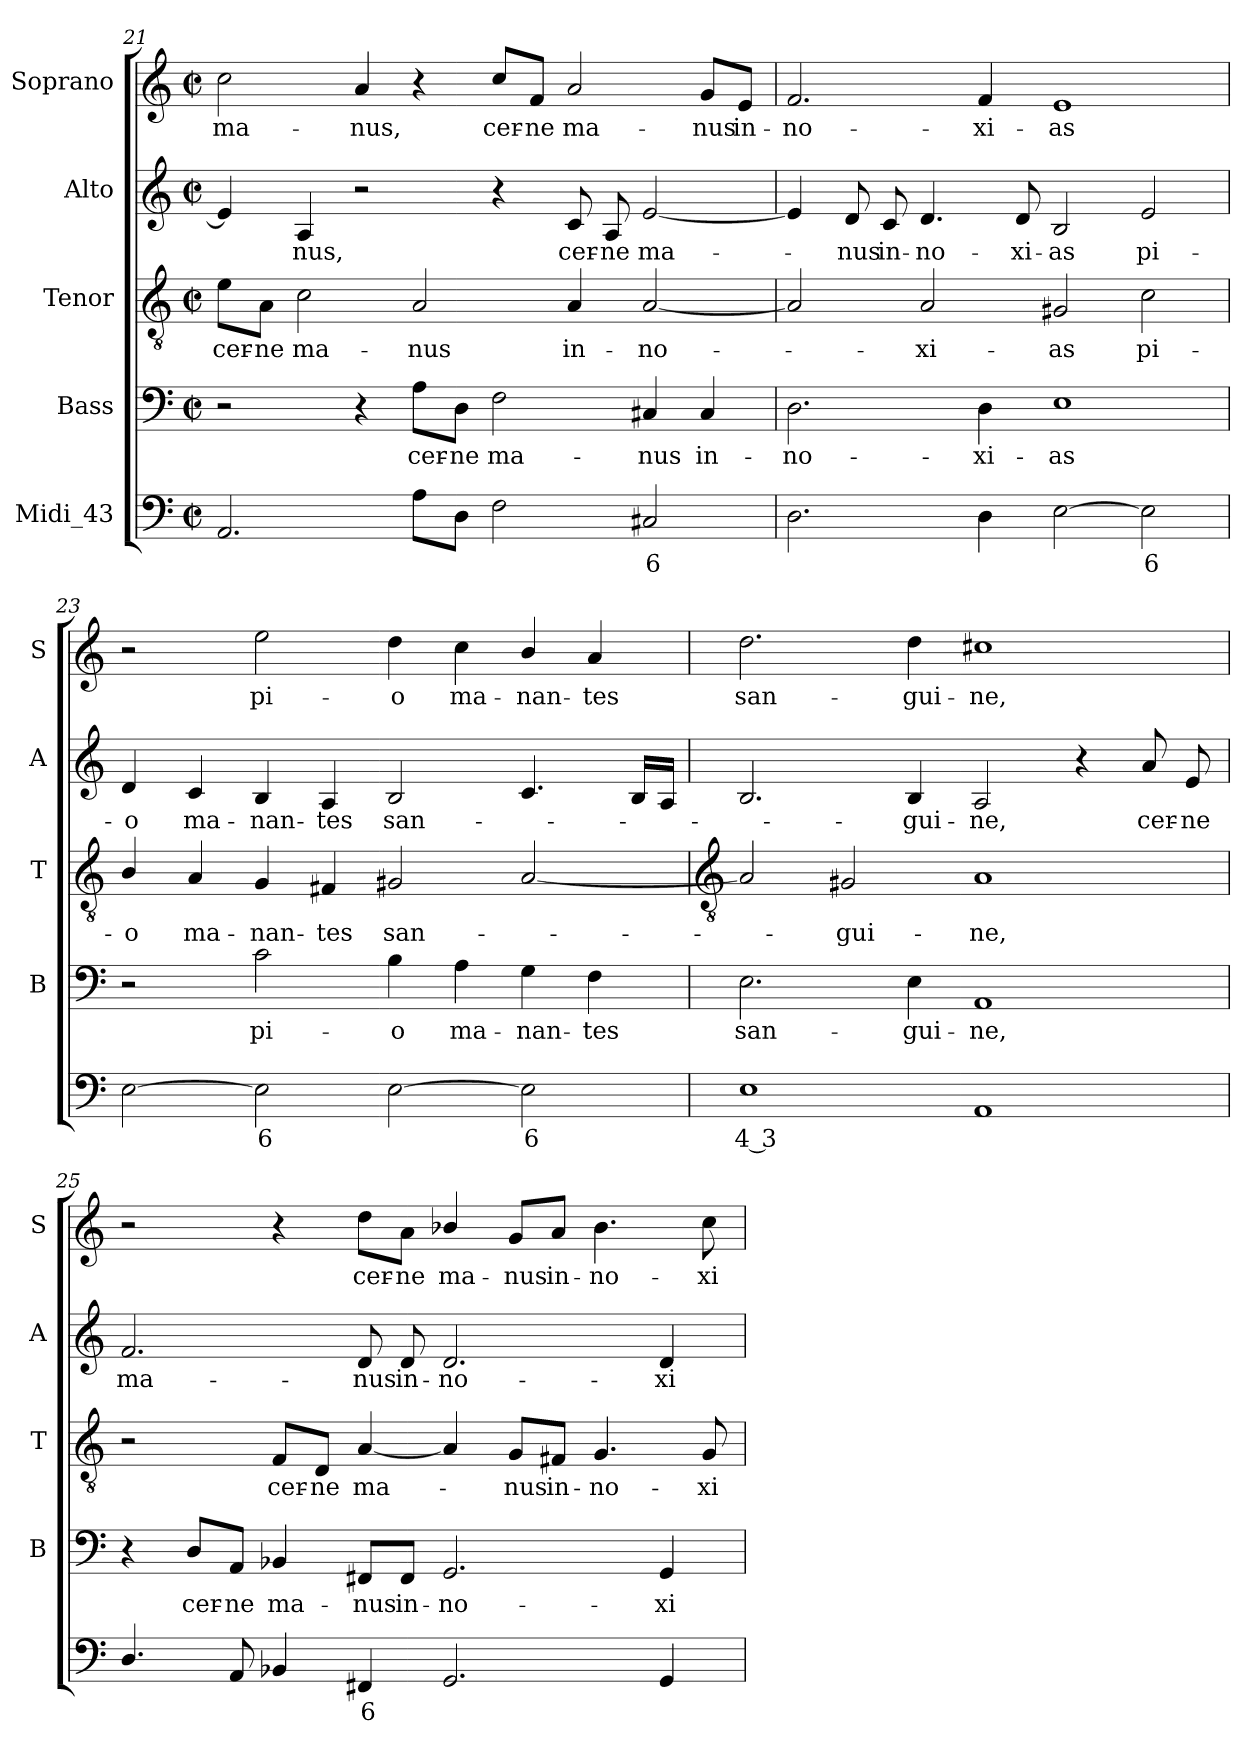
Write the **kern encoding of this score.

**kern	**text	**kern	**text	**kern	**text	**kern	**text	**kern	**text
*part5	*part5	*part4	*part4	*part3	*part3	*part2	*part2	*part1	*part1
*staff5	*staff5	*staff4	*staff4	*staff3	*staff3	*staff2	*staff2	*staff1	*staff1
*I"Midi_43	*	*I"Bass	*	*I"Tenor	*	*I"Alto	*	*I"Soprano	*
*	*	*I'B	*	*I'T	*	*I'A	*	*I'S	*
!!LO:LB:g=z
*clefF4	*	*clefF4	*	*clefGv2	*	*clefG2	*	*clefG2	*
*k[]	*	*k[]	*	*k[]	*	*k[]	*	*k[]	*
*C:	*	*C:	*	*C:	*	*C:	*	*C:	*
*M4/2	*	*M4/2	*	*M4/2	*	*M4/2	*	*M4/2	*
*met(c|)	*	*met(c|)	*	*met(c|)	*	*met(c|)	*	*met(c|)	*
=21	=21	=21	=21	=21	=21	=21	=21	=21	=21
!	!	!	!	!	!LO:LY:b	!	!	!	!LO:LY:b
2.AA	.	2r	.	8e\L	cer-	4e]	.	2cc	ma-
!	!	!	!	!	!LO:LY:b	!	!	!	!
.	.	.	.	8A\J	-ne	.	.	.	.
!	!	!	!	!	!LO:LY:b	!	!LO:LY:b	!	!
.	.	.	.	2c	ma-	4A	nus,	.	.
!	!	!	!	!	!	!	!	!	!LO:LY:b
.	.	4r	.	.	.	2r	.	4a	-nus,
!	!	!	!LO:LY:b	!	!LO:LY:b	!	!	!	!
8AL	.	8A\L	cer-	2A	-nus	.	.	4r	.
!	!	!	!LO:LY:b	!	!	!	!	!	!
8DJ	.	8D\J	-ne	.	.	.	.	.	.
!	!	!	!LO:LY:b	!	!	!	!	!	!LO:LY:b
2F	.	2F	ma-	.	.	4r	.	8cc/L	cer-
!	!	!	!	!	!	!	!	!	!LO:LY:b
.	.	.	.	.	.	.	.	8f/J	-ne
!	!	!	!	!	!LO:LY:b	!	!LO:LY:b	!	!LO:LY:b
.	.	.	.	4A	in-	8c	cer-	2a	ma-
!	!	!	!	!	!	!	!LO:LY:b	!	!
.	.	.	.	.	.	8A	-ne	.	.
!	!LO:LY:b	!	!LO:LY:b	!	!LO:LY:b	!	!LO:LY:b	!	!
2C#X	6	4C#X	-nus	[2A	-no-	[2e	ma-	.	.
!	!	!	!LO:LY:b	!	!	!	!	!	!LO:LY:b
.	.	4C#	in-	.	.	.	.	8g/L	-nus
!	!	!	!	!	!	!	!	!	!LO:LY:b
.	.	.	.	.	.	.	.	8e/J	in-
=22	=22	=22	=22	=22	=22	=22	=22	=22	=22
!	!	!	!LO:LY:b	!	!	!	!	!	!LO:LY:b
2.D	.	2.D	-no-	2A]	.	4e]	.	2.f	-no-
!	!	!	!	!	!	!	!LO:LY:b	!	!
.	.	.	.	.	.	8d	nus	.	.
!	!	!	!	!	!	!	!LO:LY:b	!	!
.	.	.	.	.	.	8c	in-	.	.
!	!	!	!	!	!LO:LY:b	!	!LO:LY:b	!	!
.	.	.	.	2A	xi-	4.d	-no-	.	.
!	!	!	!LO:LY:b	!	!	!	!	!	!LO:LY:b
4D	.	4D	-xi-	.	.	.	.	4f	-xi-
!	!	!	!	!	!	!	!LO:LY:b	!	!
.	.	.	.	.	.	8d	-xi-	.	.
!	!	!	!LO:LY:b	!	!LO:LY:b	!	!LO:LY:b	!	!LO:LY:b
[2E	.	1E	-as	2G#X	-as	2B	-as	1e	-as
!	!LO:LY:b	!	!	!	!LO:LY:b	!	!LO:LY:b	!	!
2E]	6	.	.	2c	pi-	2e	pi-	.	.
=23	=23	=23	=23	=23	=23	=23	=23	=23	=23
!	!	!	!	!	!LO:LY:b	!	!LO:LY:b	!	!
[2E	.	2r	.	4B/	-o	4d	-o	2r	.
!	!	!	!	!	!LO:LY:b	!	!LO:LY:b	!	!
.	.	.	.	4A	ma-	4c	ma-	.	.
!	!LO:LY:b	!	!LO:LY:b	!	!LO:LY:b	!	!LO:LY:b	!	!LO:LY:b
2E]	6	2c	pi-	4G	-nan-	4B	-nan-	2ee	pi-
!	!	!	!	!	!LO:LY:b	!	!LO:LY:b	!	!
.	.	.	.	4F#X	-tes	4A	-tes	.	.
!	!	!	!LO:LY:b	!	!LO:LY:b	!	!LO:LY:b	!	!LO:LY:b
[2E	.	4B	-o	2G#X	san-	2B	san-	4dd	-o
!	!	!	!LO:LY:b	!	!	!	!	!	!LO:LY:b
.	.	4A	ma-	.	.	.	.	4cc	ma-
!	!LO:LY:b	!	!LO:LY:b	!	!	!	!	!	!LO:LY:b
2E]	6	4G	-nan-	[2A	.	4.c	.	4b/	-nan-
!	!	!	!LO:LY:b	!	!	!	!	!	!LO:LY:b
.	.	4F	-tes	.	.	.	.	4a	-tes
.	.	.	.	.	.	16BLL	.	.	.
.	.	.	.	.	.	16AJJ	.	.	.
!!LO:LB:g=z
=24	=24	=24	=24	=24	=24	=24	=24	=24	=24
*	*	*	*	*clefGv2	*	*	*	*	*
!	!LO:LY:b	!	!LO:LY:b	!	!	!	!	!	!LO:LY:b
1E	4 3	2.E	san-	2A]	.	2.B	.	2.dd	san-
!	!	!	!	!	!LO:LY:b	!	!	!	!
.	.	.	.	2G#X	gui-	.	.	.	.
!	!	!	!LO:LY:b	!	!	!	!LO:LY:b	!	!LO:LY:b
.	.	4E	-gui-	.	.	4B	gui-	4dd	-gui-
!	!	!	!LO:LY:b	!	!LO:LY:b	!	!LO:LY:b	!	!LO:LY:b
1AA	.	1AA	-ne,	1A	-ne,	2A	-ne,	1cc#X	-ne,
.	.	.	.	.	.	4r	.	.	.
!	!	!	!	!	!	!	!LO:LY:b	!	!
.	.	.	.	.	.	8a	cer-	.	.
!	!	!	!	!	!	!	!LO:LY:b	!	!
.	.	.	.	.	.	8e	-ne	.	.
=25	=25	=25	=25	=25	=25	=25	=25	=25	=25
!	!	!	!	!	!	!	!LO:LY:b	!	!
4.D/	.	4r	.	2r	.	2.f	ma-	2r	.
!	!	!	!LO:LY:b	!	!	!	!	!	!
.	.	8D/L	cer-	.	.	.	.	.	.
!	!	!	!LO:LY:b	!	!	!	!	!	!
8AA	.	8AA/J	-ne	.	.	.	.	.	.
!	!	!	!LO:LY:b	!	!LO:LY:b	!	!	!	!
4BB-X	.	4BB-X	ma-	8F/L	cer-	.	.	4r	.
!	!	!	!	!	!LO:LY:b	!	!	!	!
.	.	.	.	8D/J	-ne	.	.	.	.
!	!LO:LY:b	!	!LO:LY:b	!	!LO:LY:b	!	!LO:LY:b	!	!LO:LY:b
4FF#X	6	8FF#X/L	-nus	[4A	ma-	8d	-nus	8dd\L	cer-
!	!	!	!LO:LY:b	!	!	!	!LO:LY:b	!	!LO:LY:b
.	.	8FF#/J	in-	.	.	8d	in-	8a\J	-ne
!	!	!	!LO:LY:b	!	!	!	!LO:LY:b	!	!LO:LY:b
2.GG	.	2.GG	-no-	4A]	.	2.d	-no-	4b-X/	ma-
!	!	!	!	!	!LO:LY:b	!	!	!	!LO:LY:b
.	.	.	.	8G/L	nus	.	.	8g/L	-nus
!	!	!	!	!	!LO:LY:b	!	!	!	!LO:LY:b
.	.	.	.	8F#X/J	in-	.	.	8a/J	in-
!	!	!	!	!	!LO:LY:b	!	!	!	!LO:LY:b
.	.	.	.	4.G	-no-	.	.	4.b-	-no-
!	!	!	!LO:LY:b	!	!	!	!LO:LY:b	!	!
4GG	.	4GG	-xi-	.	.	4d	-xi-	.	.
!	!	!	!	!	!LO:LY:b	!	!	!	!LO:LY:b
.	.	.	.	8G	-xi-	.	.	8cc	-xi-
=	=	=	=	=	=	=	=	=	=
*-	*-	*-	*-	*-	*-	*-	*-	*-	*-
